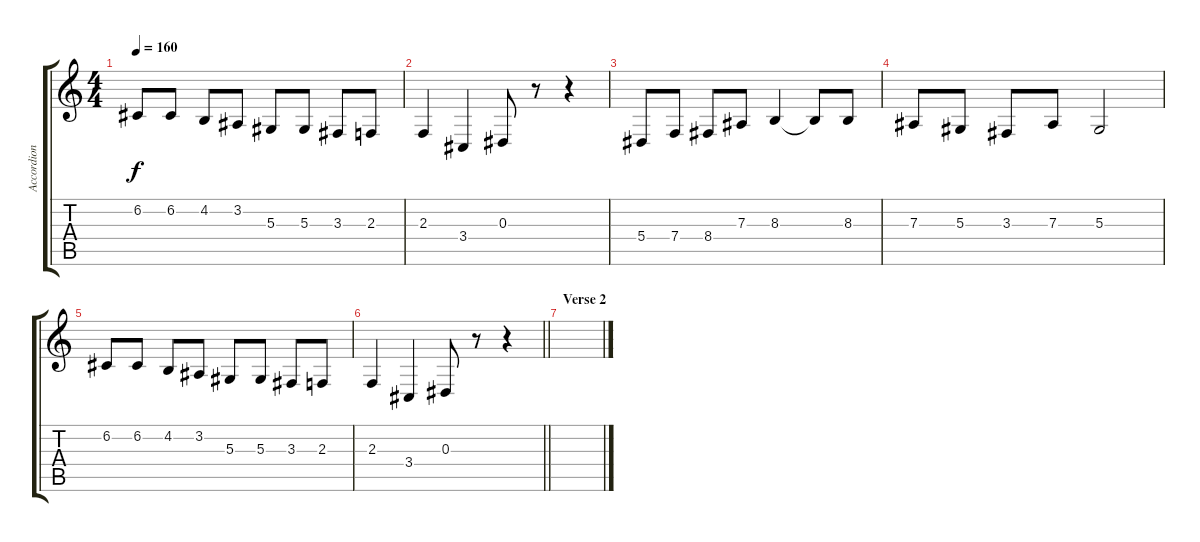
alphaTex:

\track ("Accordion" "Accordion") {instrument accordion}
\staff {score tabs}
\tuning (C4 G3 Eb3 Bb2 F2 C2) {hide}
\ts (4 4)
\tempo 160
\clef g2
\ks c
6.2.8{dy f} 6.2.8 4.2.8 3.2.8 5.3.8 5.3.8 3.3.8 2.3.8 |
2.3.4 3.4.4 0.3.8 r.8 r.4 |
5.4.8 7.4.8 8.4.8 7.3.8 8.3.4 8.3{t}.8 8.3.8 |
7.3.8 5.3.8 3.3.8 7.3.8 5.3.2 |
6.2.8 6.2.8 4.2.8 3.2.8 5.3.8 5.3.8 3.3.8 2.3.8 |
\barLineRight lightlight
2.3.4 3.4.4 0.3.8 r.8 r.4 |
\section ("" "Verse 2")
